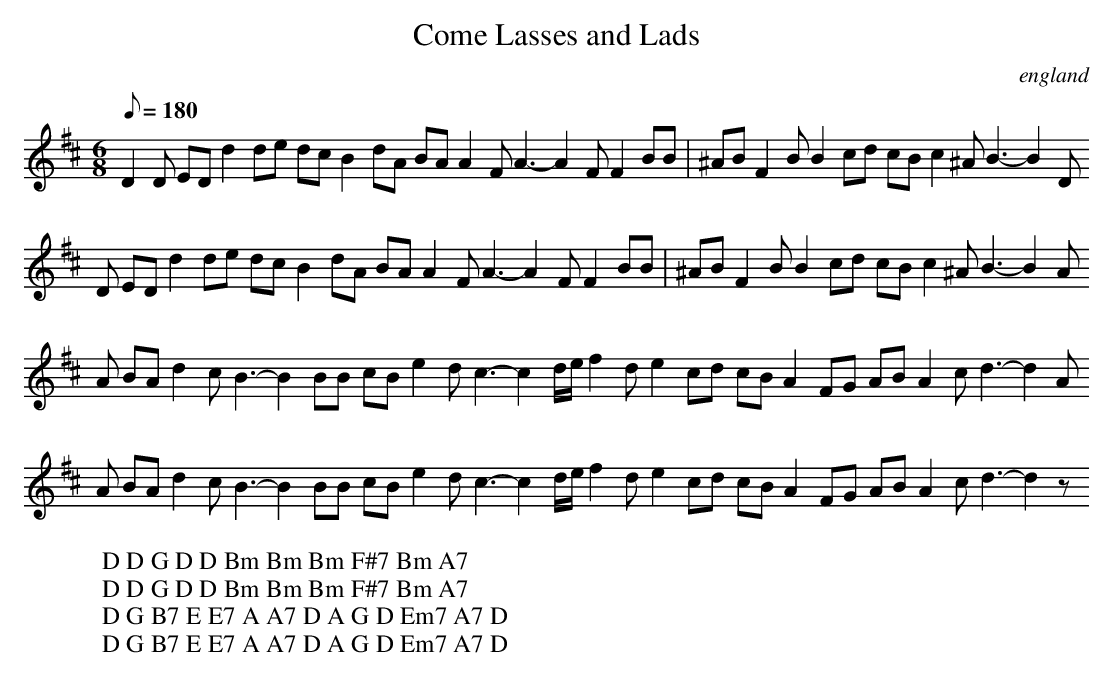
X:1
T:Come Lasses and Lads
O:england
M:6/8
L:1/8
Q:180
K:D
D2D EDd2de dcB2dA BAA2FA3-A2FF2BB|^ABF2BB2cd cBc2^AB3-B2D
W: D D G D D Bm Bm Bm F#7 Bm A7
D EDd2de dcB2dA BAA2FA3-A2FF2BB|^ABF2BB2cd cBc2^AB3-B2A
W: D D G D D Bm Bm Bm F#7 Bm A7
A BAd2cB3-B2BB cBe2dc3-c2d/e/f2de2cd cBA2FG ABA2cd3-d2A
W: D G B7 E E7 A A7 D A G D Em7 A7 D
A BAd2cB3-B2BB cBe2dc3-c2d/e/f2de2cd cBA2FG ABA2cd3-d2z
W: D G B7 E E7 A A7 D A G D Em7 A7 D
